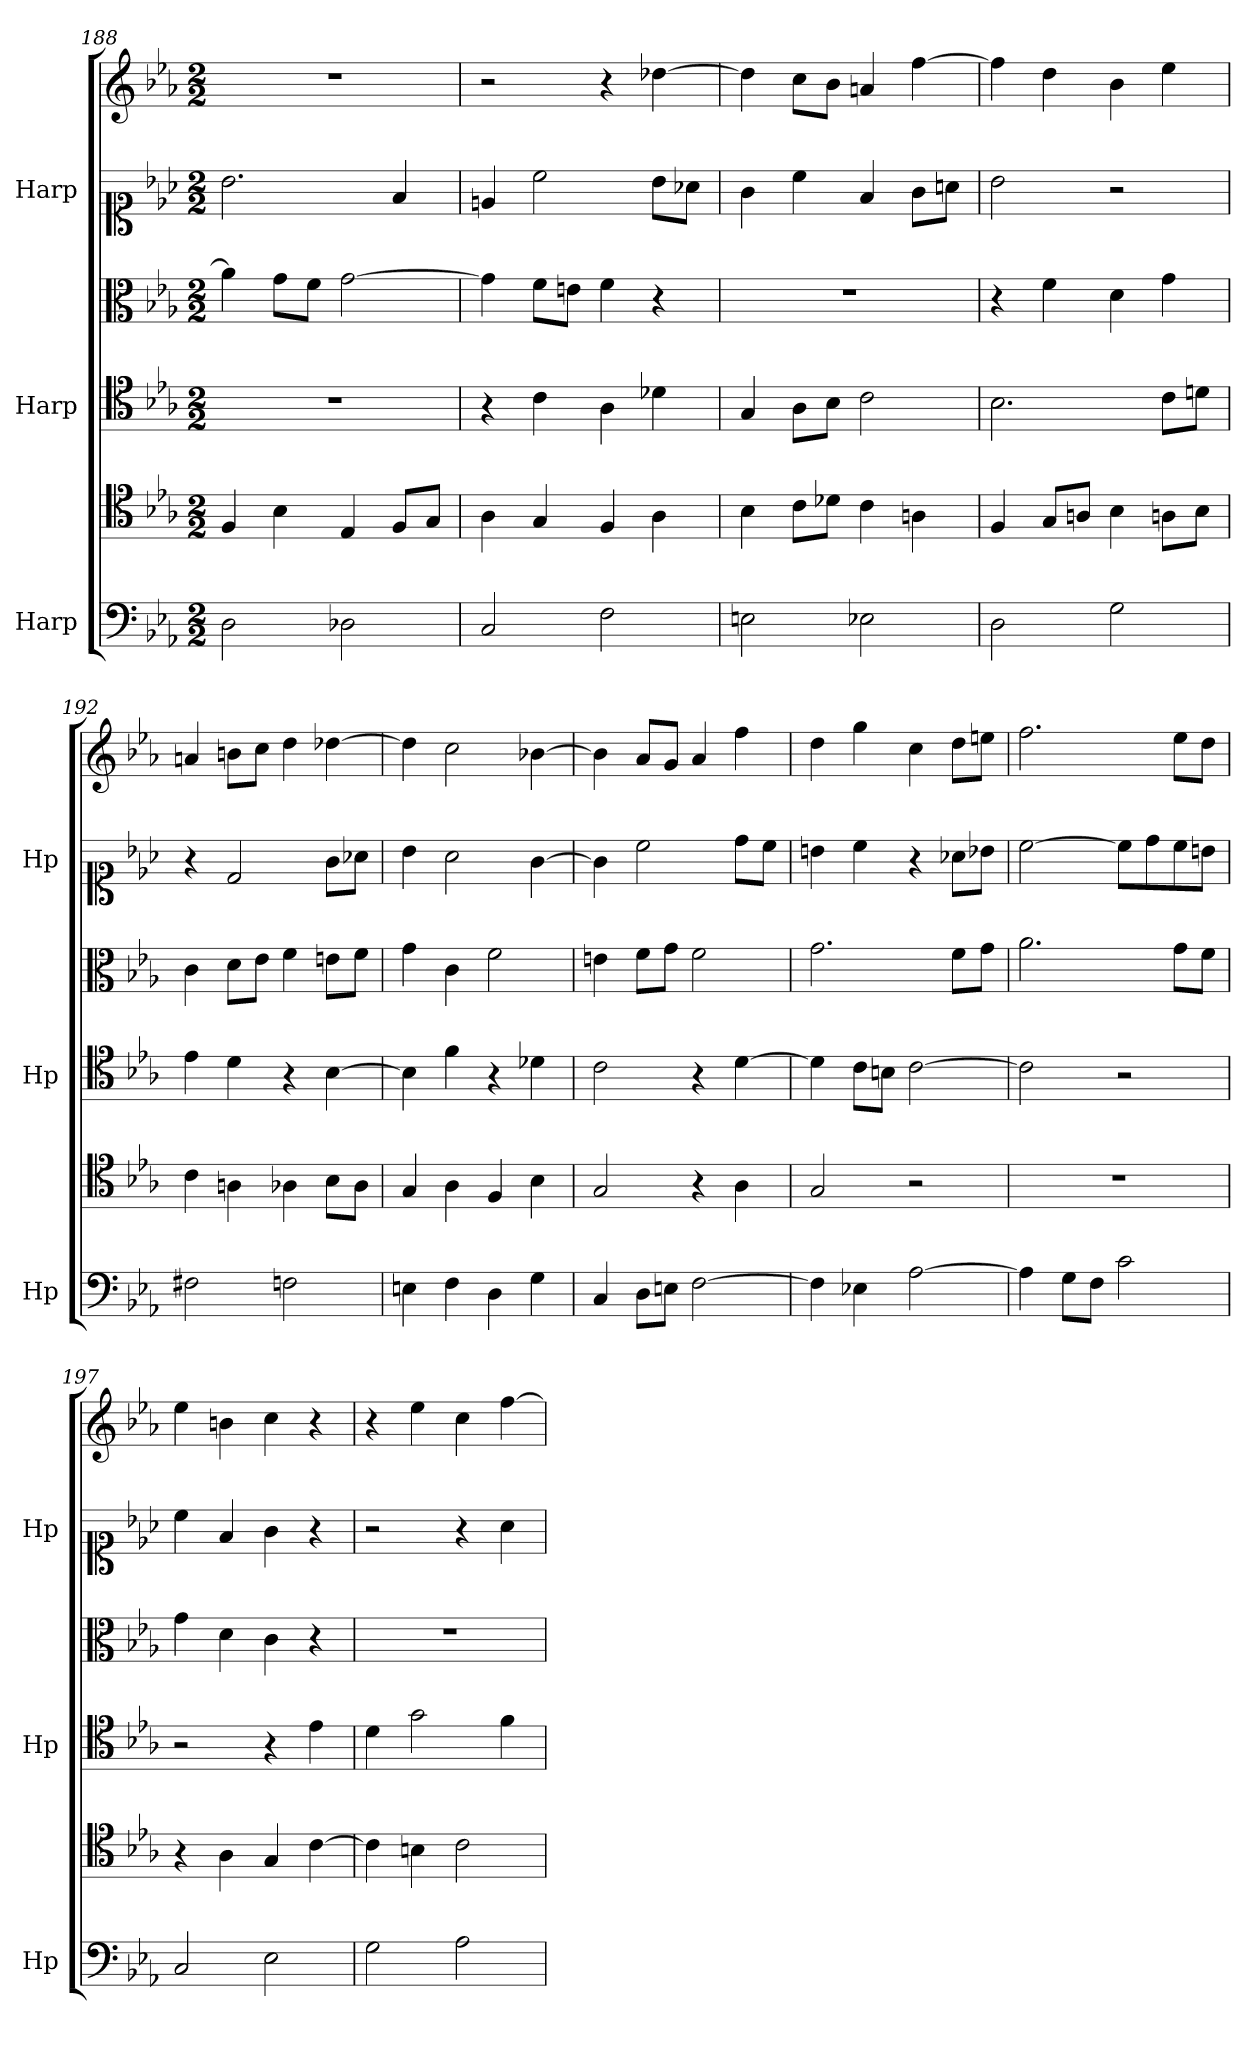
**kern	**kern	**kern	**kern	**kern	**kern
*part3	*part3	*part2	*part2	*part1	*part1
*staff6	*staff5	*staff4	*staff3	*staff2	*staff1
*I"Harp	*	*I"Harp	*	*I"Harp	*
*I'Hp	*	*I'Hp	*	*I'Hp	*
*clefF4	*clefC4	*clefC4	*clefC3	*clefC1	*clefG2
*k[b-e-a-]	*k[b-e-a-]	*k[b-e-a-]	*k[b-e-a-]	*k[b-e-a-]	*k[b-e-a-]
*M2/2	*M2/2	*M2/2	*M2/2	*M2/2	*M2/2
=188	=188	=188	=188	=188	=188
2D\	4F/	1r	4a-\]	2.b-\	1r
.	4B-\	.	8g\L	.	.
.	.	.	8f\J	.	.
2D-X\	4E-/	.	[2g\	.	.
.	8F/L	.	.	4f/	.
.	8G/J	.	.	.	.
=189	=189	=189	=189	=189	=189
2C/	4A-\	4r	4g\]	4en/	2r
.	4G/	4c\	8f\L	2cc\	.
.	.	.	8en\J	.	.
2F\	4F/	4A-\	4f\	.	4r
.	4A-\	4d-X\	4r	8b-\L	[4dd-X\
.	.	.	.	8a-X\J	.
=190	=190	=190	=190	=190	=190
2En\	4B-\	4G/	1r	4g\	4dd-\]
.	8c\L	8A-\L	.	4cc\	8cc\L
.	8d-X\J	8B-\J	.	.	8b-\J
2E-X\	4c\	2c\	.	4f/	4an/
.	4An\	.	.	8g\L	[4ff\
.	.	.	.	8an\J	.
=191	=191	=191	=191	=191	=191
2D\	4F/	2.B-\	4r	2b-\	4ff\]
.	8G/L	.	4f\	.	4dd\
.	8An/J	.	.	.	.
2G\	4B-\	.	4d\	2r	4b-\
.	8An\L	8c\L	4g\	.	4ee-\
.	8B-\J	8dn\J	.	.	.
!!LO:LB:g=z
=192	=192	=192	=192	=192	=192
2F#X\	4c\	4e-\	4c\	4r	4an/
.	4An\	4d\	8d\L	2d/	8bn\L
.	.	.	8e-\J	.	8cc\J
2Fn\	4A-X\	4r	4f\	.	4dd\
.	8B-\L	[4B-\	8en\L	8g\L	[4dd-X\
.	8A-\J	.	8f\J	8a-X\J	.
=193	=193	=193	=193	=193	=193
4En\	4G/	4B-\]	4g\	4b-\	4dd-\]
4F\	4A-\	4f\	4c\	2a-\	2cc\
4D\	4F/	4r	2f\	.	.
4G\	4B-\	4d-X\	.	[4g\	[4b-X\
=194	=194	=194	=194	=194	=194
4C/	2G/	2c\	4en\	4g\]	4b-\]
8D\L	.	.	8f\L	2cc\	8a-/L
8En\J	.	.	8g\J	.	8g/J
[2F\	4r	4r	2f\	.	4a-/
.	4A-\	[4d\	.	8dd\L	4ff\
.	.	.	.	8cc\J	.
=195	=195	=195	=195	=195	=195
4F\]	2G/	4d\]	2.g\	4bn\	4dd\
4E-X\	.	8c\L	.	4cc\	4gg\
.	.	8Bn\J	.	.	.
[2A-\	2r	[2c\	.	4r	4cc\
.	.	.	8f\L	8a-X\L	8dd\L
.	.	.	8g\J	8b-X\J	8een\J
=196	=196	=196	=196	=196	=196
4A-\]	1r	2c\]	2.a-\	[2cc\	2.ff\
8G\L	.	.	.	.	.
8F\J	.	.	.	.	.
2c\	.	2r	.	8cc\L]	.
.	.	.	.	8dd\	.
.	.	.	8g\L	8cc\	8ee-\L
.	.	.	8f\J	8bn\J	8dd\J
!!LO:PB:g=z
=197	=197	=197	=197	=197	=197
2C/	4r	2r	4g\	4cc\	4ee-\
.	4A-\	.	4d\	4f/	4bn\
2E-\	4G/	4r	4c\	4g\	4cc\
.	[4c\	4e-\	4r	4r	4r
=198	=198	=198	=198	=198	=198
2G\	4c\]	4d\	1r	2r	4r
.	4Bn\	2g\	.	.	4ee-\
2A-\	2c\	.	.	4r	4cc\
.	.	4f\	.	4a-\	[4ff\
=	=	=	=	=	=
*-	*-	*-	*-	*-	*-
